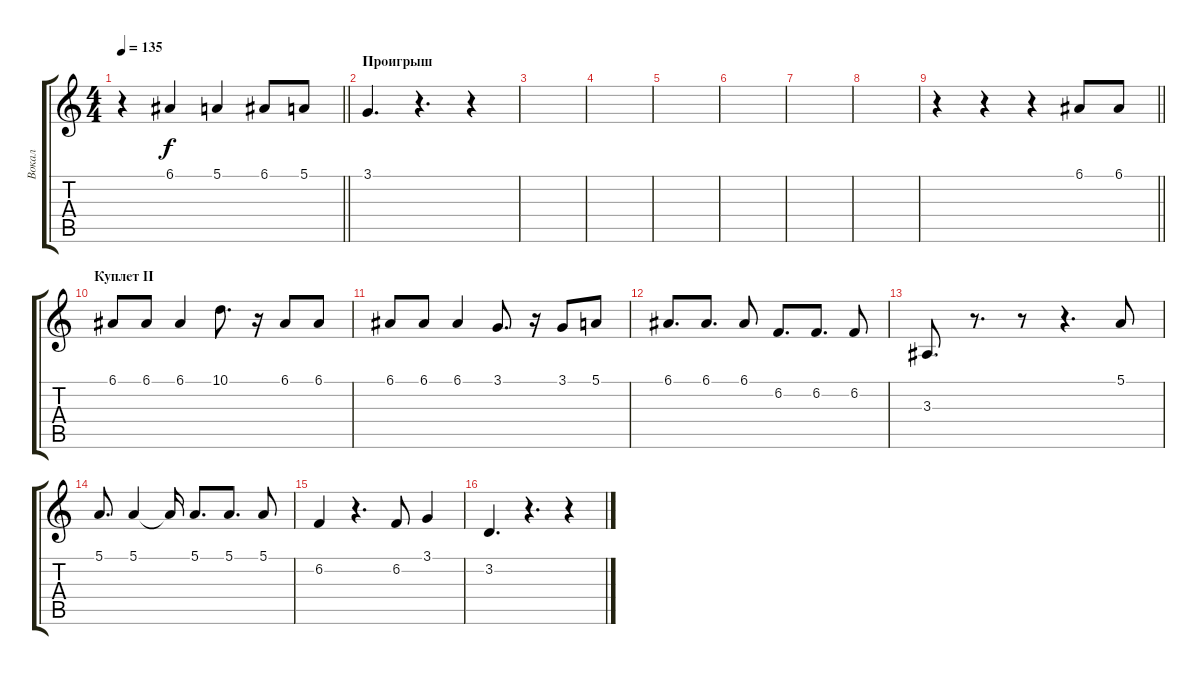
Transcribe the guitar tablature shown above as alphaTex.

\track ("Вокал" "Вокал") {instrument trumpet}
\staff {score tabs}
\tuning (E4 B3 G3 D3 A2 E2) {hide}
\ts (4 4)
\tempo 135
\clef g2
\barLineRight lightlight
\ks c
r.4{dy f} 6.1.4 5.1.4 6.1.8 5.1.8 |
\section ("" "Проигрыш")
3.1.4{d} r.4{d} r.4 |
|
|
|
|
|
|
\barLineRight lightlight
r.4 r.4 r.4 6.1.8 6.1.8 |
\section ("" "Куплет II")
6.1.8 6.1.8 6.1.4 10.1.8{d} r.16 6.1.8 6.1.8 |
6.1.8 6.1.8 6.1.4 3.1.8{d} r.16 3.1.8 5.1.8 |
6.1.8{d} 6.1.8{d} 6.1.8 6.2.8{d} 6.2.8{d} 6.2.8 |
3.3.8{d} r.8{d} r.8 r.4{d} 5.1.8 |
5.1.8{d} 5.1.4 5.1{t}.16 5.1.8{d} 5.1.8{d} 5.1.8 |
6.2.4 r.4{d} 6.2.8 3.1.4 |
3.2.4{d} r.4{d} r.4
